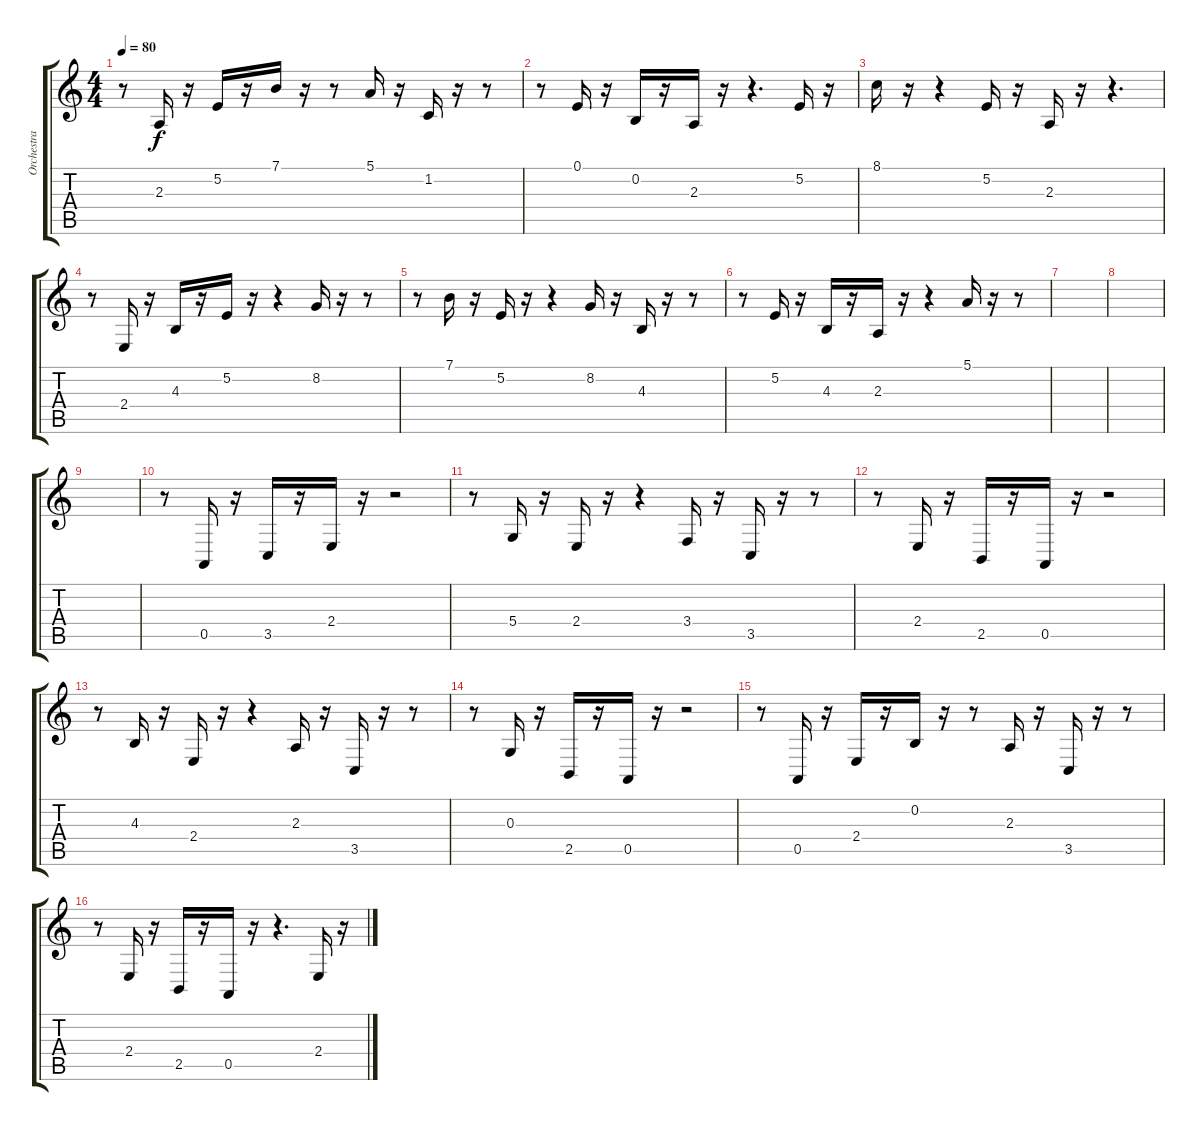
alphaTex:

\track ("Orchestra" "Orchestra") {instrument pizzicatostrings}
\staff {score tabs}
\tuning (E4 B3 G3 D3 A2 E2) {hide}
\ts (4 4)
\tempo 80
\clef g2
\ks c
r.8{dy f} 2.3.16 r.16 5.2.16 r.16 7.1.16 r.16 r.8 5.1.16 r.16 1.2.16 r.16 r.8 |
r.8 0.1.16 r.16 0.2.16 r.16 2.3.16 r.16 r.4{d} 5.2.16 r.16 |
8.1.16 r.16 r.4 5.2.16 r.16 2.3.16 r.16 r.4{d} |
\section ("" "")
r.8 2.4.16 r.16 4.3.16 r.16 5.2.16 r.16 r.4 8.2.16 r.16 r.8 |
r.8 7.1.16 r.16 5.2.16 r.16 r.4 8.2.16 r.16 4.3.16 r.16 r.8 |
r.8 5.2.16 r.16 4.3.16 r.16 2.3.16 r.16 r.4 5.1.16 r.16 r.8 |
|
\section ("" "")
|
|
\section ("" "")
r.8 0.5.16 r.16 3.5.16 r.16 2.4.16 r.16 r.2 |
r.8 5.4.16 r.16 2.4.16 r.16 r.4 3.4.16 r.16 3.5.16 r.16 r.8 |
r.8 2.4.16 r.16 2.5.16 r.16 0.5.16 r.16 r.2 |
r.8 4.3.16 r.16 2.4.16 r.16 r.4 2.3.16 r.16 3.5.16 r.16 r.8 |
r.8 0.3.16 r.16 2.5.16 r.16 0.5.16 r.16 r.2 |
r.8 0.5.16 r.16 2.4.16 r.16 0.2.16 r.16 r.8 2.3.16 r.16 3.5.16 r.16 r.8 |
r.8 2.4.16 r.16 2.5.16 r.16 0.5.16 r.16 r.4{d} 2.4.16 r.16
